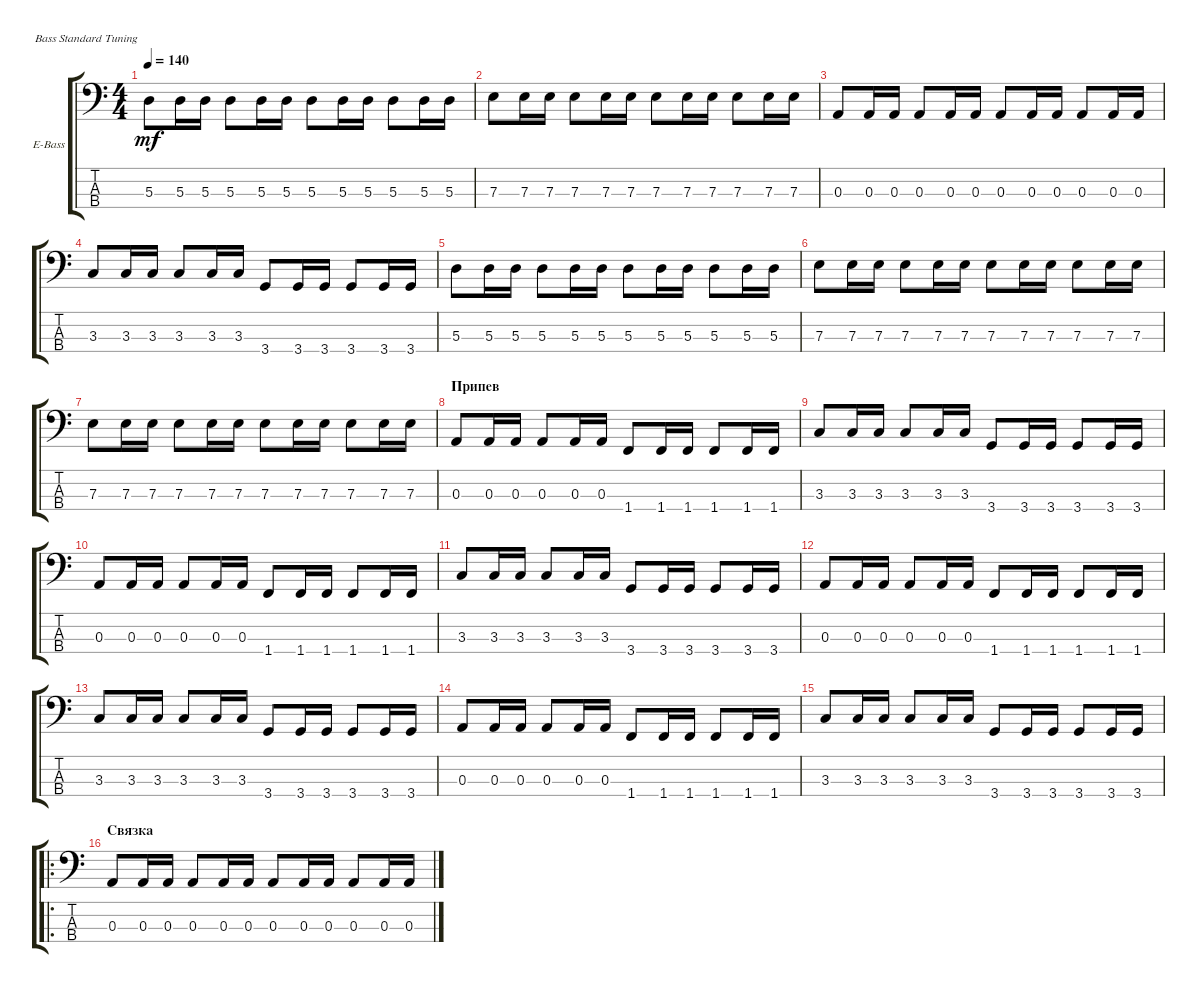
\bracketExtendMode groupsimilarinstruments
\firstSystemTrackNameOrientation horizontal
\otherSystemsTrackNameOrientation horizontal
\track ("БАСС" "E-Bass") {solo instrument electricbassfinger}
\staff {score tabs}
\tuning (G2 D2 A1 E1)
\ts (4 4)
\tempo 140
\clef f4
\ks c
5.3.8{dy mf} 5.3.16 5.3.16 5.3.8 5.3.16 5.3.16 5.3.8 5.3.16 5.3.16 5.3.8 5.3.16 5.3.16 |
7.3.8 7.3.16 7.3.16 7.3.8 7.3.16 7.3.16 7.3.8 7.3.16 7.3.16 7.3.8 7.3.16 7.3.16 |
0.3.8 0.3.16 0.3.16 0.3.8 0.3.16 0.3.16 0.3.8 0.3.16 0.3.16 0.3.8 0.3.16 0.3.16 |
3.3.8 3.3.16 3.3.16 3.3.8 3.3.16 3.3.16 3.4.8 3.4.16 3.4.16 3.4.8 3.4.16 3.4.16 |
5.3.8 5.3.16 5.3.16 5.3.8 5.3.16 5.3.16 5.3.8 5.3.16 5.3.16 5.3.8 5.3.16 5.3.16 |
7.3.8 7.3.16 7.3.16 7.3.8 7.3.16 7.3.16 7.3.8 7.3.16 7.3.16 7.3.8 7.3.16 7.3.16 |
7.3.8 7.3.16 7.3.16 7.3.8 7.3.16 7.3.16 7.3.8 7.3.16 7.3.16 7.3.8 7.3.16 7.3.16 |
\section ("" "Припев")
0.3.8 0.3.16 0.3.16 0.3.8 0.3.16 0.3.16 1.4.8 1.4.16 1.4.16 1.4.8 1.4.16 1.4.16 |
3.3.8 3.3.16 3.3.16 3.3.8 3.3.16 3.3.16 3.4.8 3.4.16 3.4.16 3.4.8 3.4.16 3.4.16 |
0.3.8 0.3.16 0.3.16 0.3.8 0.3.16 0.3.16 1.4.8 1.4.16 1.4.16 1.4.8 1.4.16 1.4.16 |
3.3.8 3.3.16 3.3.16 3.3.8 3.3.16 3.3.16 3.4.8 3.4.16 3.4.16 3.4.8 3.4.16 3.4.16 |
0.3.8 0.3.16 0.3.16 0.3.8 0.3.16 0.3.16 1.4.8 1.4.16 1.4.16 1.4.8 1.4.16 1.4.16 |
3.3.8 3.3.16 3.3.16 3.3.8 3.3.16 3.3.16 3.4.8 3.4.16 3.4.16 3.4.8 3.4.16 3.4.16 |
0.3.8 0.3.16 0.3.16 0.3.8 0.3.16 0.3.16 1.4.8 1.4.16 1.4.16 1.4.8 1.4.16 1.4.16 |
3.3.8 3.3.16 3.3.16 3.3.8 3.3.16 3.3.16 3.4.8 3.4.16 3.4.16 3.4.8 3.4.16 3.4.16 |
\ro
\section ("" "Связка")
0.3.8 0.3.16 0.3.16 0.3.8 0.3.16 0.3.16 0.3.8 0.3.16 0.3.16 0.3.8 0.3.16 0.3.16
